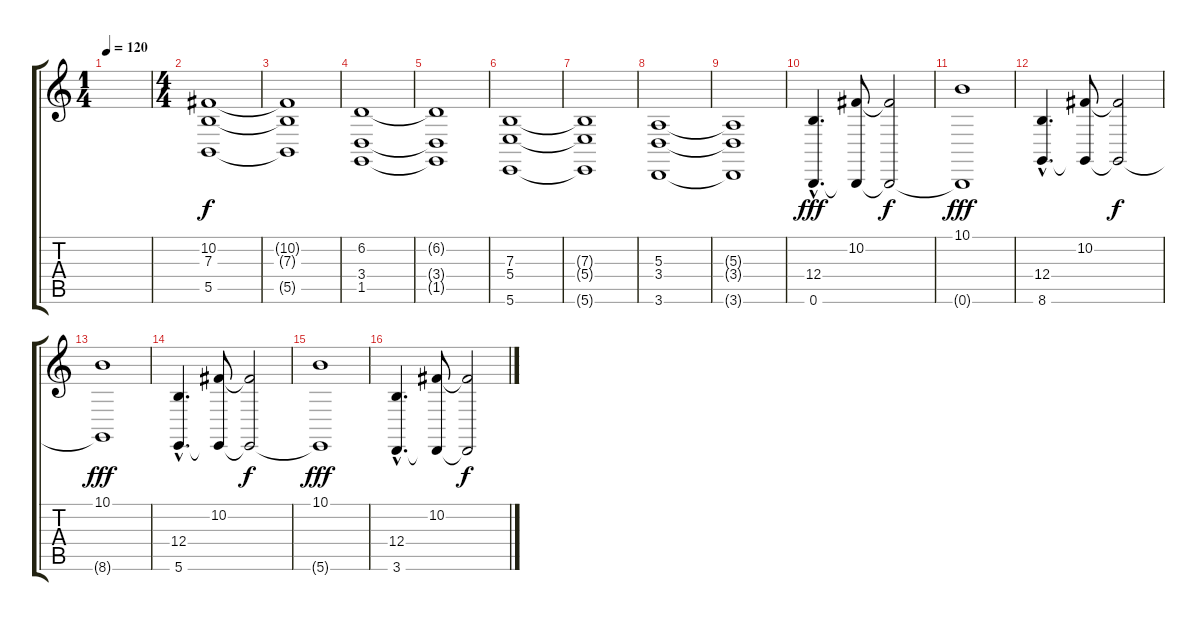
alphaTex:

\track "" {instrument synthvoice}
\staff {score tabs}
\tuning (Db4 Ab3 E3 B2 Gb2 B1) {hide}
\ts (1 4)
\tempo 120
\clef g2
\ks c
|
\ts (4 4)
(10.2 7.3 5.5).1 |
(10.2{t} 7.3{t} 5.5{t}).1 |
(6.2 3.4 1.5).1 |
(6.2{t} 3.4{t} 1.5{t}).1 |
(7.3 5.4 5.6).1 |
(7.3{t} 5.4{t} 5.6{t}).1 |
(5.3 3.4 3.6).1 |
(5.3{t} 3.4{t} 3.6{t}).1 |
(12.4{hac} 0.6{hac}).4{d dy fff} (10.2 0.6{t}).8 (10.2{t} 0.6{t}).2{dy f} |
(10.1 0.6{t}).1{dy fff} |
(12.4{hac} 8.6{hac}).4{d} (10.2 8.6{t}).8 (10.2{t} 8.6{t}).2{dy f} |
(10.1 8.6{t}).1{dy fff} |
(12.4{hac} 5.6{hac}).4{d} (10.2 5.6{t}).8 (10.2{t} 5.6{t}).2{dy f} |
(10.1 5.6{t}).1{dy fff} |
(12.4{hac} 3.6{hac}).4{d} (10.2 3.6{t}).8 (10.2{t} 3.6{t}).2{dy f}
